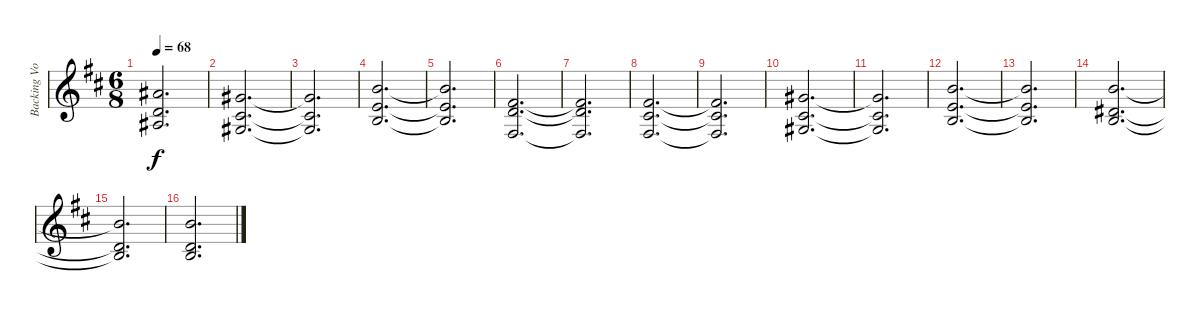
\track ("Backing Vocals" "Backing Vo") {instrument choiraahs}
\staff {score}
\tuning (E4 B3 G3 D3 A2 E2) {hide}
\ts (6 8)
\tempo 68
\clef g2
\ks d
(6.1{t} 3.2{t} 3.3{t}).2{d dy f} |
(4.1 2.2 1.3).2{d} |
(4.1{t} 2.2{t} 1.3{t}).2{d} |
(0.1 12.2 4.3).2{d} |
(0.1{t} 12.2{t} 4.3{t}).2{d} |
(2.1 3.2 4.4).2{d} |
(2.1{t} 3.2{t} 4.4{t}).2{d} |
(2.1 2.2 4.4).2{d} |
(2.1{t} 2.2{t} 4.4{t}).2{d} |
(4.1 2.2 1.3).2{d} |
(4.1{t} 2.2{t} 1.3{t}).2{d} |
(0.1 12.2 4.3).2{d} |
(0.1{t} 12.2{t} 4.3{t}).2{d} |
(7.1 4.3 18.5).2{d} |
(7.1{t} 4.3{t} 18.5{t}).2{d} |
(7.1 0.2 7.3).2{d}
